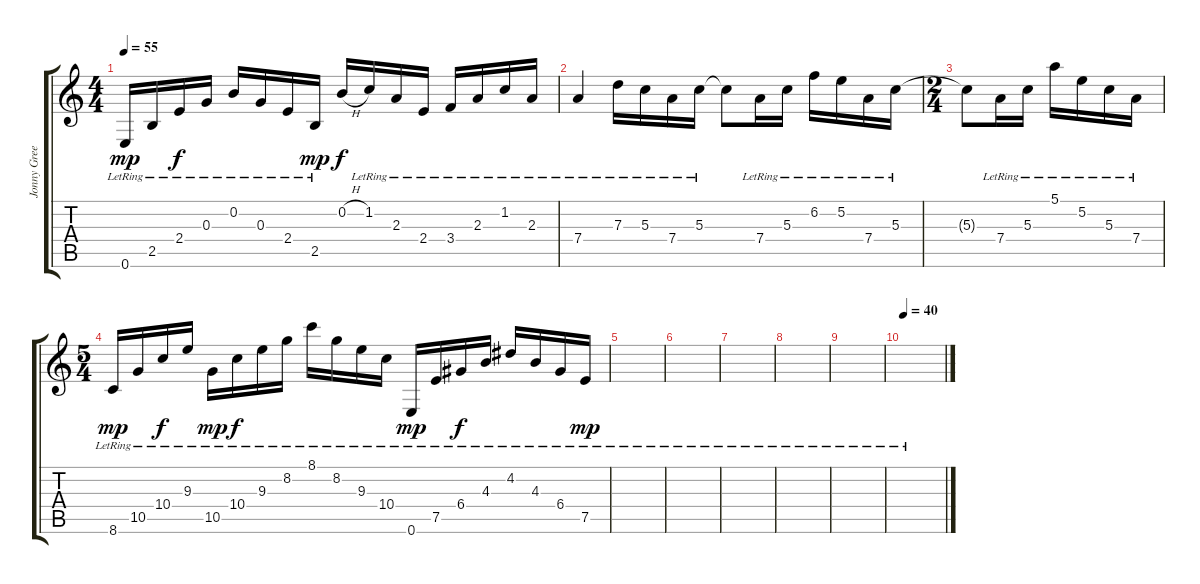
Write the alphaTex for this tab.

\track ("Jonny Greenwood" "Jonny Gree") {instrument electricguitarjazz}
\staff {score tabs}
\tuning (E4 B3 G3 D3 A2 E2) {hide}
\ts (4 4)
\tempo 55
\clef g2
\ks c
0.6{lr}.16{dy mp} 2.5{lr}.16 2.4{lr}.16{dy f} 0.3{lr}.16 0.2{lr}.16 0.3{lr}.16 2.4{lr}.16 2.5{lr}.16{dy mp} 0.2{h}.16{dy f} 1.2{lr}.16 2.3{lr}.16 2.4{lr}.16 3.4{lr}.16 2.3{lr}.16 1.2{lr}.16 2.3{lr}.16 |
7.4{lr}.4 7.3{lr}.16 5.3{lr}.16 7.4{lr}.16 5.3{lr}.16 5.3{t}.8 7.4{lr}.16 5.3{lr}.16 6.2{lr}.16 5.2{lr}.16 7.4{lr}.16 5.3{lr}.16 |
\ts (2 4)
5.3{t}.8 7.4{lr}.16 5.3{lr}.16 5.1{lr}.16 5.2{lr}.16 5.3{lr}.16 7.4{lr}.16 |
\ts (5 4)
8.6{lr}.16{dy mp} 10.5{lr}.16 10.4{lr}.16{dy f} 9.3{lr}.16 10.5{lr}.16{dy mp} 10.4{lr}.16{dy f} 9.3{lr}.16 8.2{lr}.16 8.1{lr}.16 8.2{lr}.16 9.3{lr}.16 10.4{lr}.16 0.6{lr}.16{dy mp} 7.5{lr}.16 6.4{lr}.16{dy f} 4.3{lr}.16 4.2{lr}.16 4.3{lr}.16 6.4{lr}.16 7.5{lr}.16{dy mp} |
|
|
|
|
|
\tempo 40
